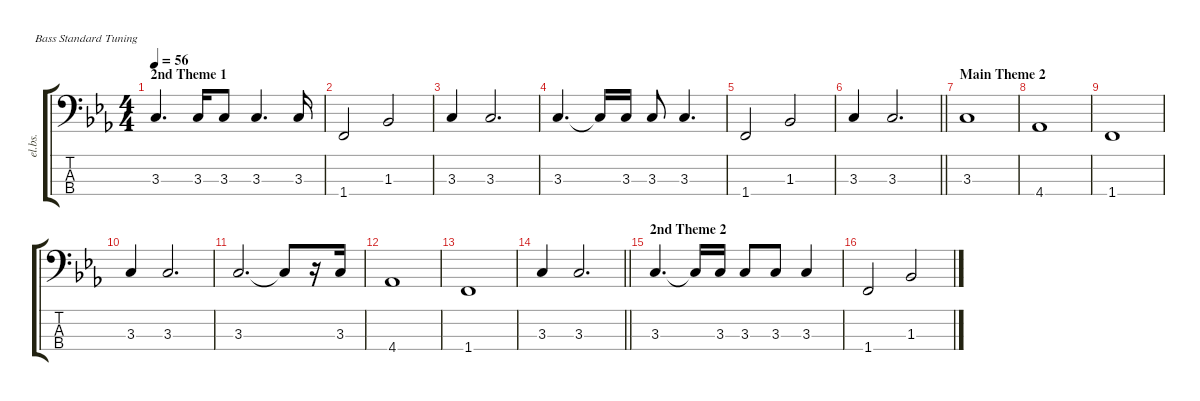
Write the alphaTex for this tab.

\defaultSystemsLayout 4
\hideDynamics
\bracketExtendMode groupsimilarinstruments
\otherSystemsTrackNameOrientation horizontal
\track ("Bass" "el.bs.") {instrument electricbassfinger}
\staff {score tabs}
\tuning (G2 D2 A1 E1)
\ts (4 4)
\section ("" "2nd Theme 1")
\tempo 56
\clef f4
\ks cminor
3.3{acc forcenatural}.4{d dy f} 3.3{acc forcenatural}.16 3.3{acc forcenatural}.8 3.3{acc forcenatural}.4{d} 3.3{acc forcenatural}.16 |
1.4{acc forcenatural}.2 1.3{acc b}.2 |
3.3{acc forcenatural}.4 3.3{acc forcenatural}.2{d} |
3.3{acc forcenatural}.4{d} 3.3{t acc forcenatural}.16 3.3{acc forcenatural}.16 3.3{acc forcenatural}.8 3.3{acc forcenatural}.4{d} |
1.4{acc forcenatural}.2 1.3{acc b}.2 |
\barLineRight lightlight
3.3{acc forcenatural}.4 3.3{acc forcenatural}.2{d} |
\section ("" "Main Theme 2")
3.3{acc forcenatural}.1 |
4.4{acc b}.1 |
1.4{acc forcenatural}.1 |
3.3{acc forcenatural}.4 3.3{acc forcenatural}.2{d} |
3.3{acc forcenatural}.2{d} 3.3{t acc forcenatural}.8 r.16 3.3{acc forcenatural}.16 |
4.4{acc b}.1 |
1.4{acc forcenatural}.1 |
\barLineRight lightlight
3.3{acc forcenatural}.4 3.3{acc forcenatural}.2{d} |
\section ("" "2nd Theme 2")
3.3{acc forcenatural}.4{d} 3.3{t acc forcenatural}.16 3.3{acc forcenatural}.16 3.3{acc forcenatural}.8 3.3{acc forcenatural}.8 3.3{acc forcenatural}.4 |
1.4{acc forcenatural}.2 1.3{acc b}.2
